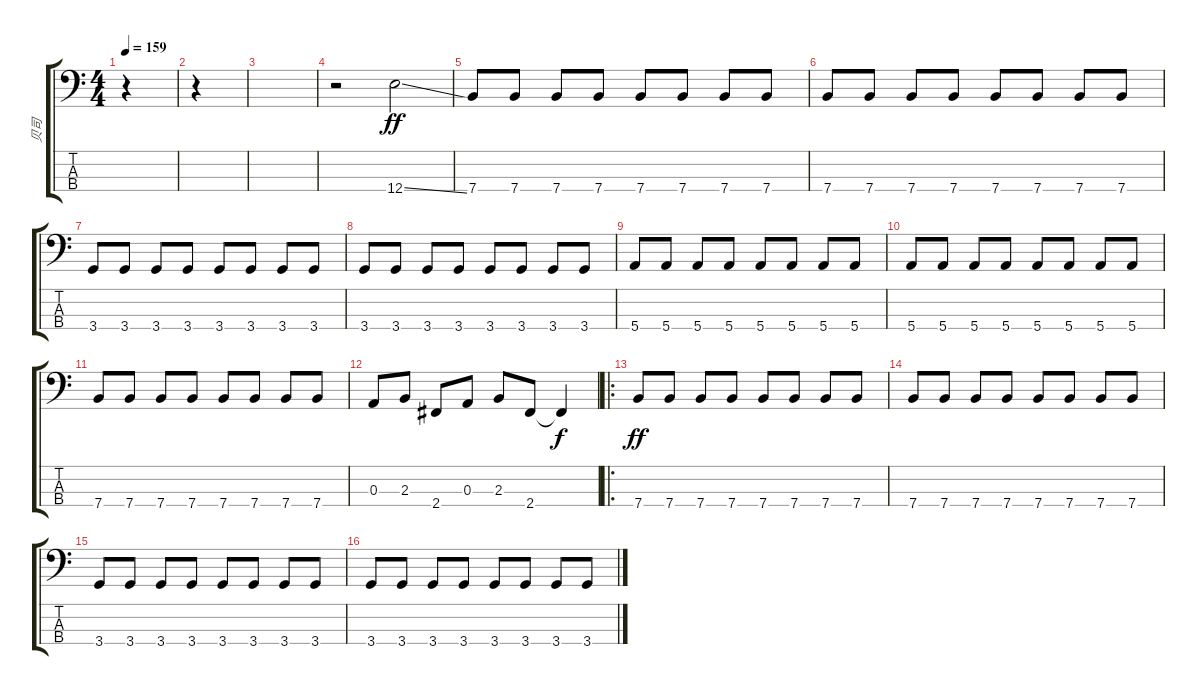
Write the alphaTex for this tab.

\track ("贝司" "贝司") {instrument electricbassfinger}
\staff {score tabs}
\tuning (G2 D2 A1 E1) {hide}
\ts (4 4)
\tempo 159
\clef f4
\ks c
r.4{dy ff instrument electricbassfinger} |
r.4 |
|
r.2 12.4{ss}.2 |
7.4.8 7.4.8 7.4.8 7.4.8 7.4.8 7.4.8 7.4.8 7.4.8 |
7.4.8 7.4.8 7.4.8 7.4.8 7.4.8 7.4.8 7.4.8 7.4.8 |
3.4.8 3.4.8 3.4.8 3.4.8 3.4.8 3.4.8 3.4.8 3.4.8 |
3.4.8 3.4.8 3.4.8 3.4.8 3.4.8 3.4.8 3.4.8 3.4.8 |
5.4.8 5.4.8 5.4.8 5.4.8 5.4.8 5.4.8 5.4.8 5.4.8 |
5.4.8 5.4.8 5.4.8 5.4.8 5.4.8 5.4.8 5.4.8 5.4.8 |
7.4.8 7.4.8 7.4.8 7.4.8 7.4.8 7.4.8 7.4.8 7.4.8 |
0.3.8 2.3.8 2.4.8 0.3.8 2.3.8 2.4.8 2.4{t}.4{dy f} |
\ro
7.4.8{dy ff} 7.4.8 7.4.8 7.4.8 7.4.8 7.4.8 7.4.8 7.4.8 |
7.4.8 7.4.8 7.4.8 7.4.8 7.4.8 7.4.8 7.4.8 7.4.8 |
3.4.8 3.4.8 3.4.8 3.4.8 3.4.8 3.4.8 3.4.8 3.4.8 |
3.4.8 3.4.8 3.4.8 3.4.8 3.4.8 3.4.8 3.4.8 3.4.8
